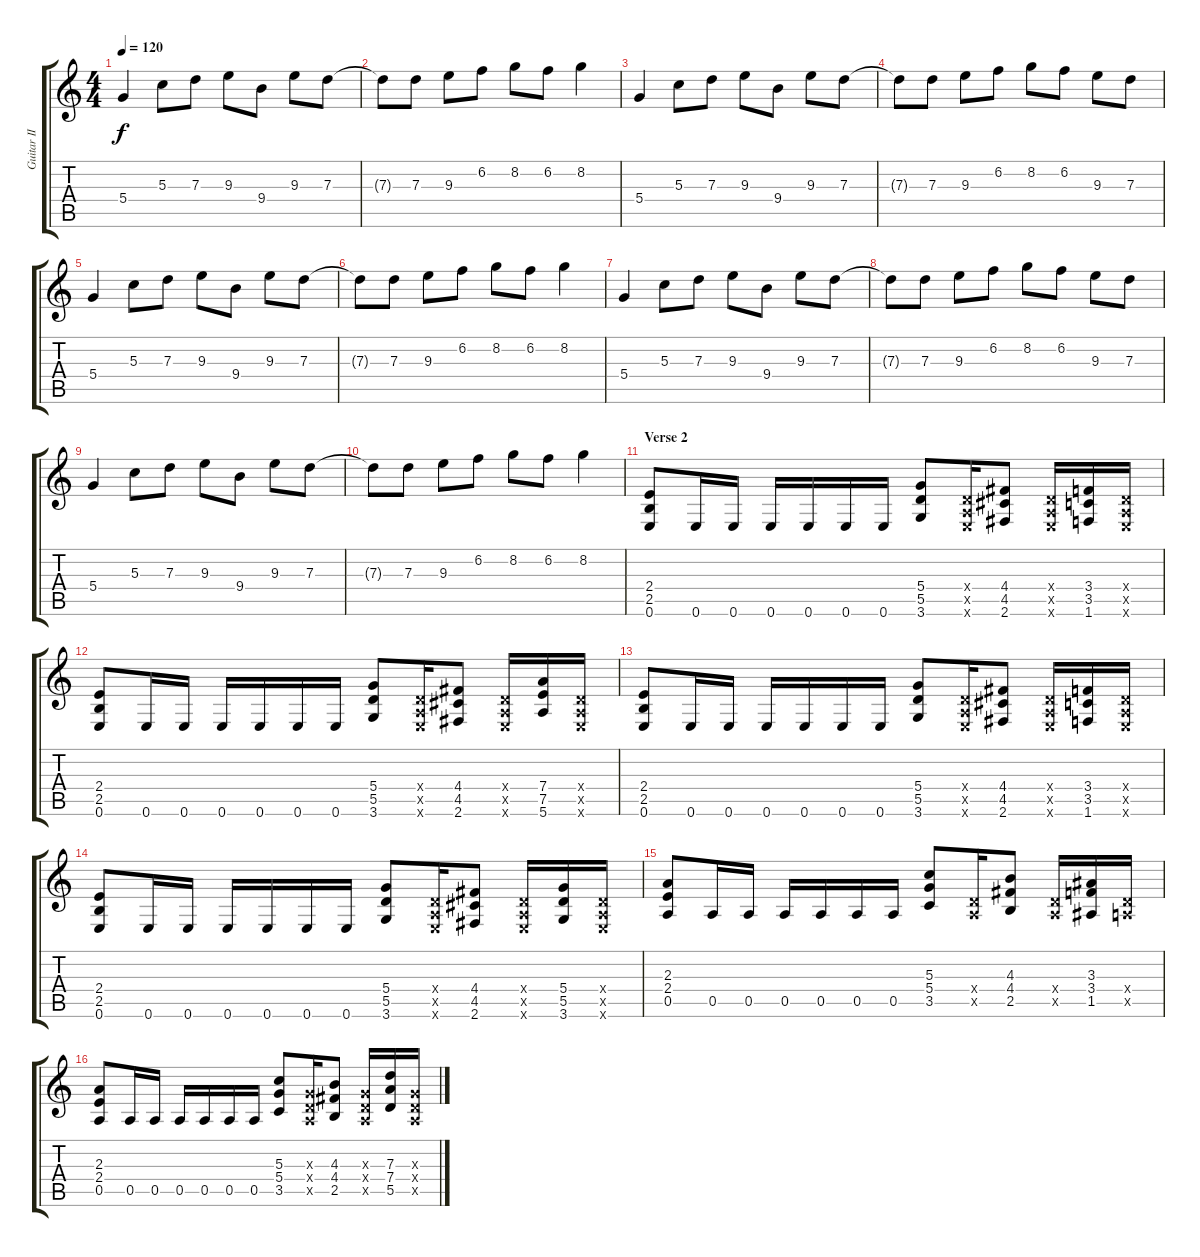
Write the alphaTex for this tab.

\track ("Guitar II" "Guitar II") {instrument distortionguitar}
\staff {score tabs}
\tuning (E4 B3 G3 D3 A2 E2) {hide}
\ts (4 4)
\tempo 120
\clef g2
\ks c
5.4.4{dy f} 5.3.8 7.3.8 9.3.8 9.4.8 9.3.8 7.3.8 |
7.3{t}.8 7.3.8 9.3.8 6.2.8 8.2.8 6.2.8 8.2.4 |
5.4.4 5.3.8 7.3.8 9.3.8 9.4.8 9.3.8 7.3.8 |
7.3{t}.8 7.3.8 9.3.8 6.2.8 8.2.8 6.2.8 9.3.8 7.3.8 |
5.4.4 5.3.8 7.3.8 9.3.8 9.4.8 9.3.8 7.3.8 |
7.3{t}.8 7.3.8 9.3.8 6.2.8 8.2.8 6.2.8 8.2.4 |
5.4.4 5.3.8 7.3.8 9.3.8 9.4.8 9.3.8 7.3.8 |
7.3{t}.8 7.3.8 9.3.8 6.2.8 8.2.8 6.2.8 9.3.8 7.3.8 |
5.4.4 5.3.8 7.3.8 9.3.8 9.4.8 9.3.8 7.3.8 |
7.3{t}.8 7.3.8 9.3.8 6.2.8 8.2.8 6.2.8 8.2.4 |
\section ("" "Verse 2")
(2.4 2.5 0.6).8 0.6.16 0.6.16 0.6.16 0.6.16 0.6.16 0.6.16 (5.4 5.5 3.6).8 (0.4{x} 0.5{x} 0.6{x}).16 (4.4 4.5 2.6).8 (0.4{x} 0.5{x} 0.6{x}).16 (3.4 3.5 1.6).16 (0.4{x} 0.5{x} 0.6{x}).16 |
(2.4 2.5 0.6).8 0.6.16 0.6.16 0.6.16 0.6.16 0.6.16 0.6.16 (5.4 5.5 3.6).8 (0.4{x} 0.5{x} 0.6{x}).16 (4.4 4.5 2.6).8 (0.4{x} 0.5{x} 0.6{x}).16 (7.4 7.5 5.6).16 (0.4{x} 0.5{x} 0.6{x}).16 |
(2.4 2.5 0.6).8 0.6.16 0.6.16 0.6.16 0.6.16 0.6.16 0.6.16 (5.4 5.5 3.6).8 (0.4{x} 0.5{x} 0.6{x}).16 (4.4 4.5 2.6).8 (0.4{x} 0.5{x} 0.6{x}).16 (3.4 3.5 1.6).16 (0.4{x} 0.5{x} 0.6{x}).16 |
(2.4 2.5 0.6).8 0.6.16 0.6.16 0.6.16 0.6.16 0.6.16 0.6.16 (5.4 5.5 3.6).8 (0.4{x} 0.5{x} 0.6{x}).16 (4.4 4.5 2.6).8 (0.4{x} 0.5{x} 0.6{x}).16 (5.4 5.5 3.6).16 (0.4{x} 0.5{x} 0.6{x}).16 |
(2.3 2.4 0.5).8 0.5.16 0.5.16 0.5.16 0.5.16 0.5.16 0.5.16 (5.3 5.4 3.5).8 (0.4{x} 0.5{x}).16 (4.3 4.4 2.5).8 (0.4{x} 0.5{x}).16 (3.3 3.4 1.5).16 (0.4{x} 0.5{x}).16 |
(2.3 2.4 0.5).8 0.5.16 0.5.16 0.5.16 0.5.16 0.5.16 0.5.16 (5.3 5.4 3.5).8 (0.3{x} 0.4{x} 0.5{x}).16 (4.3 4.4 2.5).8 (0.3{x} 0.4{x} 0.5{x}).16 (7.3 7.4 5.5).16 (0.3{x} 0.4{x} 0.5{x}).16
